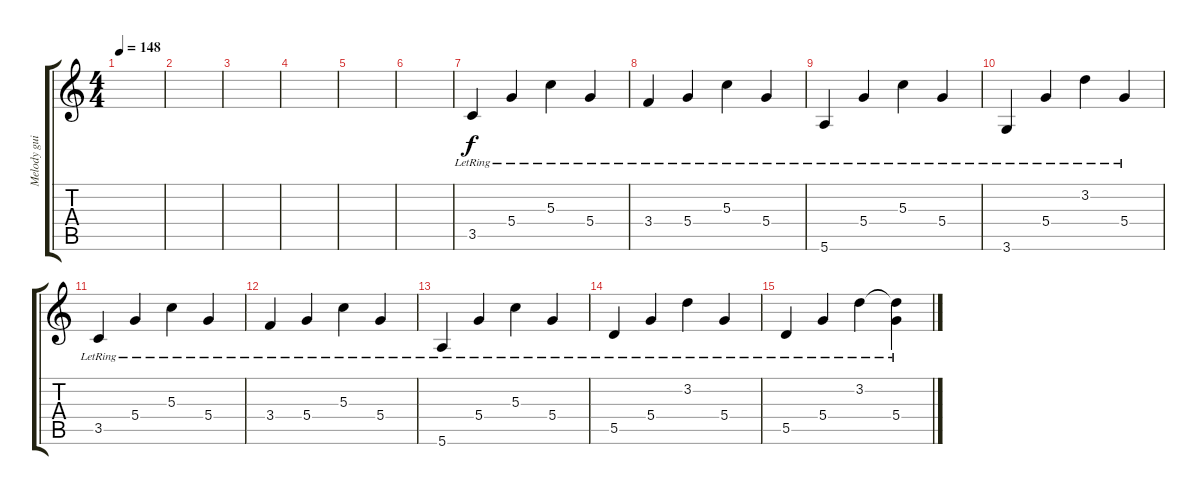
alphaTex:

\track ("Melody guitar" "Melody gui") {instrument acousticguitarsteel}
\staff {score tabs}
\tuning (E4 B3 G3 D3 A2 E2) {hide}
\ts (4 4)
\tempo 148
\clef g2
\ks c
|
|
|
|
|
|
3.5{lr}.4 5.4{lr}.4 5.3{lr}.4 5.4{lr}.4 |
3.4{lr}.4 5.4{lr}.4 5.3{lr}.4 5.4{lr}.4 |
5.6{lr}.4 5.4{lr}.4 5.3{lr}.4 5.4{lr}.4 |
3.6{lr}.4 5.4{lr}.4 3.2{lr}.4 5.4{lr}.4 |
3.5{lr}.4 5.4{lr}.4 5.3{lr}.4 5.4{lr}.4 |
3.4{lr}.4 5.4{lr}.4 5.3{lr}.4 5.4{lr}.4 |
5.6{lr}.4 5.4{lr}.4 5.3{lr}.4 5.4{lr}.4 |
5.5{lr}.4 5.4{lr}.4 3.2{lr}.4 5.4{lr}.4 |
5.5{lr}.4 5.4{lr}.4 3.2{lr}.4 (3.2{t} 5.4{lr}).4
